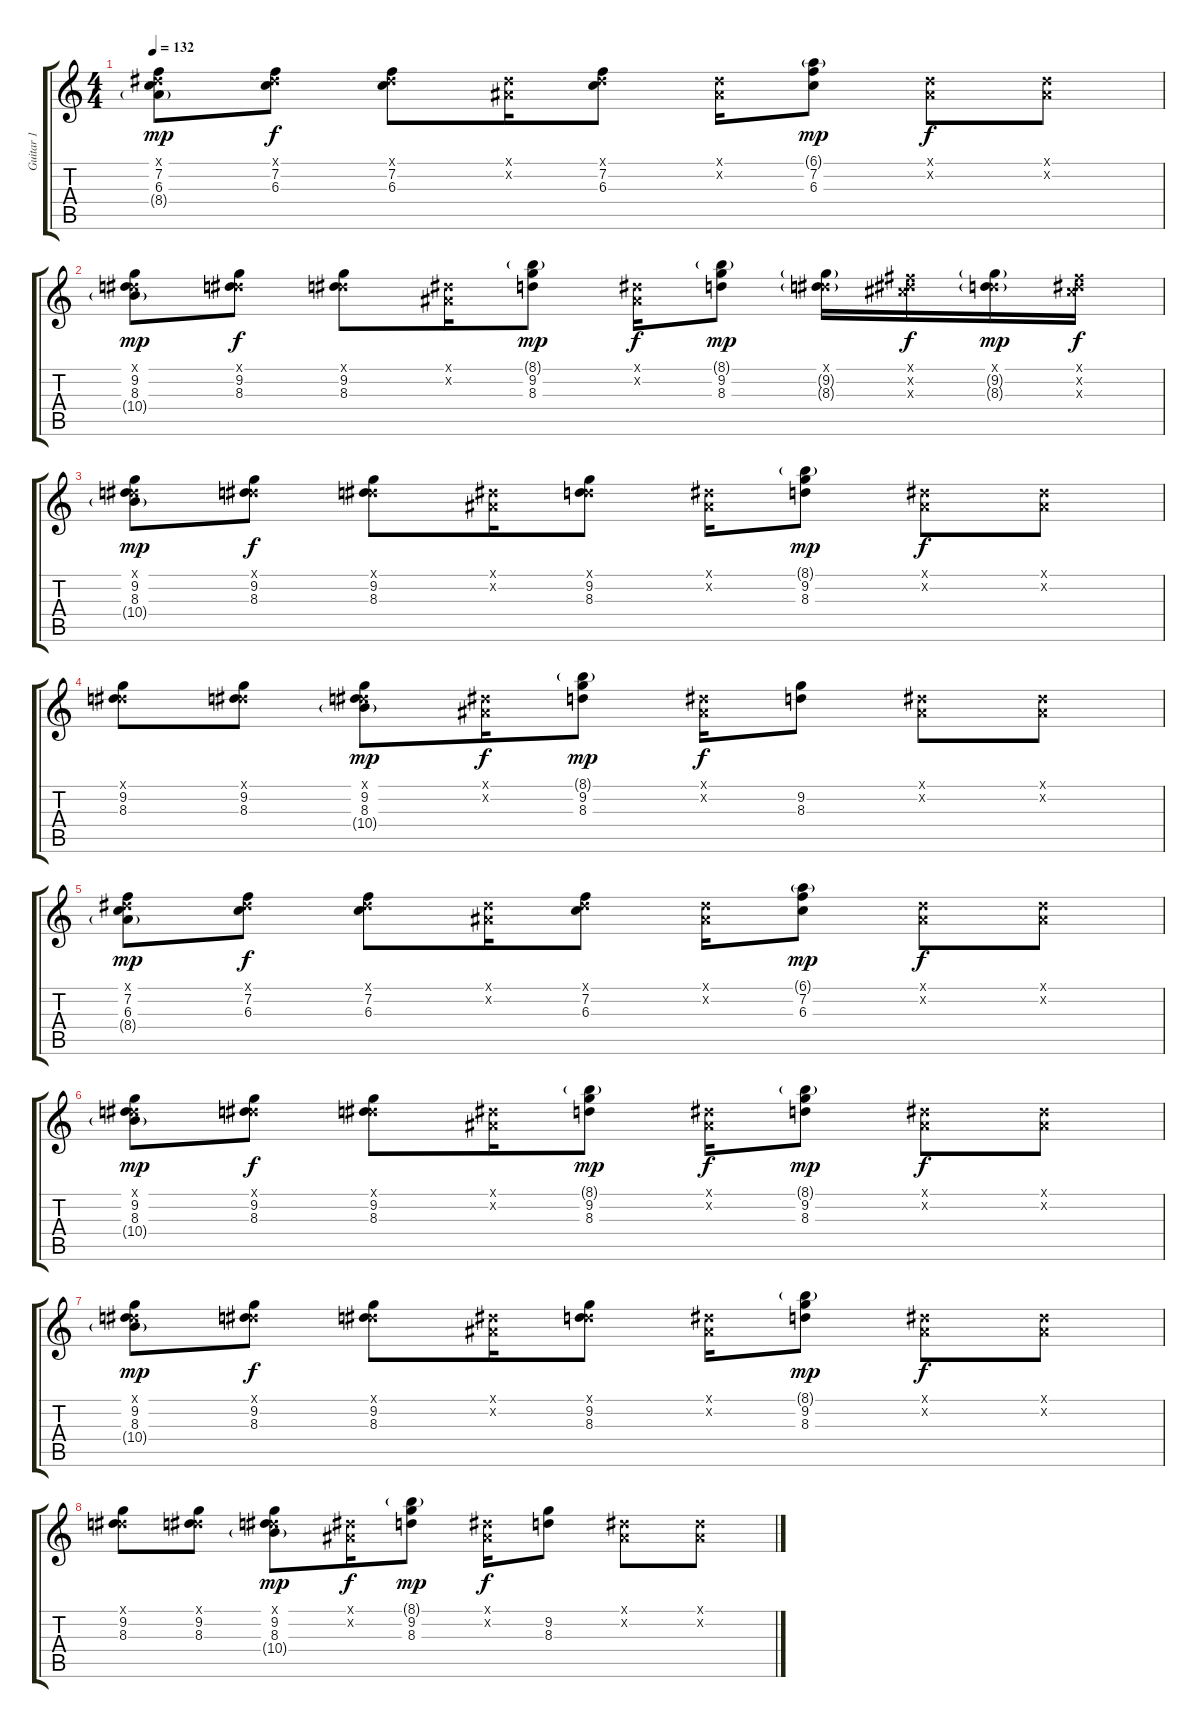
\track ("Guitar 1" "Guitar 1") {instrument electricguitarmuted}
\staff {score tabs}
\tuning (Eb4 Bb3 Gb3 Db3 Ab2 Eb2) {hide}
\ts (4 4)
\tempo 132
\clef g2
\ks c
(0.1{x} 7.2 6.3 8.4{g}).8{dy mp} (0.1{x} 7.2 6.3).8{dy f} (0.1{x} 7.2 6.3).8 (0.1{x} 0.2{x}).16 (0.1{x} 7.2 6.3).8 (0.1{x} 0.2{x}).16 (6.1{g} 7.2 6.3).8{dy mp} (0.1{x} 0.2{x}).8{dy f} (0.1{x} 0.2{x}).8 |
(0.1{x} 9.2 8.3 10.4{g}).8{dy mp} (0.1{x} 9.2 8.3).8{dy f} (0.1{x} 9.2 8.3).8 (0.1{x} 0.2{x}).16 (8.1{g} 9.2 8.3).8{dy mp} (0.1{x} 0.2{x}).16{dy f} (8.1{g} 9.2 8.3).8{dy mp} (0.1{x} 9.2{g} 8.3{g}).16 (0.1{x} 8.2{x} 7.3{x}).16{dy f} (0.1{x} 9.2{g} 8.3{g}).16{dy mp} (0.1{x} 8.2{x} 7.3{x}).16{dy f} |
(0.1{x} 9.2 8.3 10.4{g}).8{dy mp volume 12} (0.1{x} 9.2 8.3).8{dy f} (0.1{x} 9.2 8.3).8 (0.1{x} 0.2{x}).16 (0.1{x} 9.2 8.3).8 (0.1{x} 0.2{x}).16 (8.1{g} 9.2 8.3).8{dy mp} (0.1{x} 0.2{x}).8{dy f} (0.1{x} 0.2{x}).8 |
(0.1{x} 9.2 8.3).8 (0.1{x} 9.2 8.3).8 (0.1{x} 9.2 8.3 10.4{g}).8{dy mp} (0.1{x} 0.2{x}).16{dy f} (8.1{g} 9.2 8.3).8{dy mp} (0.1{x} 0.2{x}).16{dy f} (9.2 8.3).8 (0.1{x} 0.2{x}).8 (0.1{x} 0.2{x}).8 |
(0.1{x} 7.2 6.3 8.4{g}).8{dy mp} (0.1{x} 7.2 6.3).8{dy f} (0.1{x} 7.2 6.3).8 (0.1{x} 0.2{x}).16 (0.1{x} 7.2 6.3).8 (0.1{x} 0.2{x}).16 (6.1{g} 7.2 6.3).8{dy mp} (0.1{x} 0.2{x}).8{dy f} (0.1{x} 0.2{x}).8 |
(0.1{x} 9.2 8.3 10.4{g}).8{dy mp} (0.1{x} 9.2 8.3).8{dy f} (0.1{x} 9.2 8.3).8 (0.1{x} 0.2{x}).16 (8.1{g} 9.2 8.3).8{dy mp} (0.1{x} 0.2{x}).16{dy f} (8.1{g} 9.2 8.3).8{dy mp} (0.1{x} 0.2{x}).8{dy f} (0.1{x} 0.2{x}).8 |
(0.1{x} 9.2 8.3 10.4{g}).8{dy mp} (0.1{x} 9.2 8.3).8{dy f} (0.1{x} 9.2 8.3).8 (0.1{x} 0.2{x}).16 (0.1{x} 9.2 8.3).8 (0.1{x} 0.2{x}).16 (8.1{g} 9.2 8.3).8{dy mp} (0.1{x} 0.2{x}).8{dy f} (0.1{x} 0.2{x}).8 |
(0.1{x} 9.2 8.3).8 (0.1{x} 9.2 8.3).8 (0.1{x} 9.2 8.3 10.4{g}).8{dy mp} (0.1{x} 0.2{x}).16{dy f} (8.1{g} 9.2 8.3).8{dy mp} (0.1{x} 0.2{x}).16{dy f} (9.2 8.3).8 (0.1{x} 0.2{x}).8 (0.1{x} 0.2{x}).8
